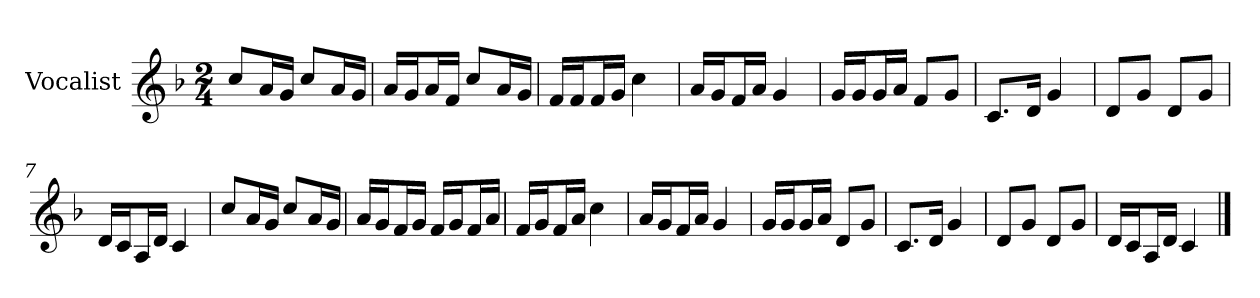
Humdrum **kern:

**kern
*part1
*staff1
*I"Vocalist
*k[b-]
*F:
*M2/4
=
8ccL
16aL
16gJJ
8ccL
16aL
16gJJ
=1
16aLL
16gJ
16aL
16fJJ
8ccL
16aL
16gJJ
=2
16fLL
16fJ
16fL
16gJJ
4cc
=3
16aLL
16gJ
16fL
16aJJ
4g
=4
16gLL
16gJ
16gL
16aJJ
8fL
8gJ
=5
8.cL
16dJk
4g
=6
8dL
8gJ
8dL
8gJ
=7
16dLL
16cJ
16AL
16dJJ
4c
=8
8ccL
16aL
16gJJ
8ccL
16aL
16gJJ
=9
16aLL
16gJ
16fL
16gJJ
16fLL
16gJ
16fL
16aJJ
=10
16fLL
16gJ
16fL
16aJJ
4cc
=11
16aLL
16gJ
16fL
16aJJ
4g
=12
16gLL
16gJ
16gL
16aJJ
8dL
8gJ
=13
8.cL
16dJk
4g
=14
8dL
8gJ
8dL
8gJ
=15
16dLL
16cJ
16AL
16dJJ
4c
==
*-
